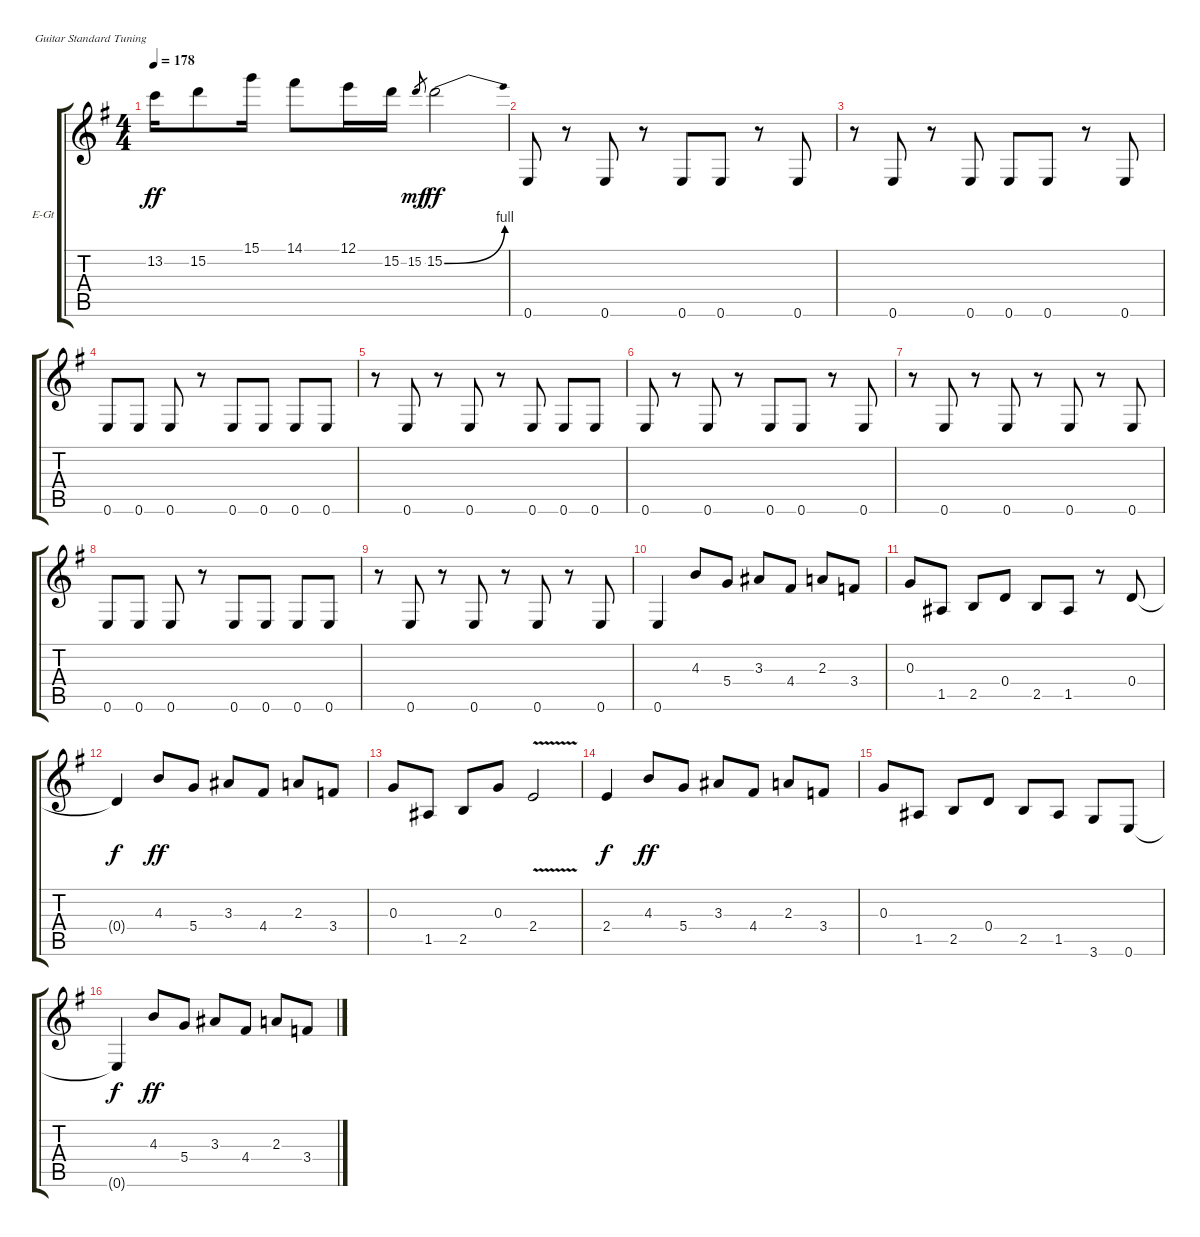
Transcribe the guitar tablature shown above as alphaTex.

\bracketExtendMode groupsimilarinstruments
\firstSystemTrackNameOrientation horizontal
\otherSystemsTrackNameOrientation horizontal
\track ("guitar 2" "E-Gt") {instrument distortionguitar}
\staff {score tabs}
\tuning (E4 B3 G3 D3 A2 E2)
\ts (4 4)
\tempo 178
\clef g2
\ks eminor
13.2.16{dy ff} 15.2.8 15.1.16 14.1.8 12.1.16 15.2.16 15.2.8{gr dy mf} 15.2{be (bend 0 0 60 4)}.2{dy ff} |
0.6.8 r.8 0.6.8 r.8 0.6.8 0.6.8 r.8 0.6.8 |
r.8 0.6.8 r.8 0.6.8 0.6.8 0.6.8 r.8 0.6.8 |
0.6.8 0.6.8 0.6.8 r.8 0.6.8 0.6.8 0.6.8 0.6.8 |
r.8 0.6.8 r.8 0.6.8 r.8 0.6.8 0.6.8 0.6.8 |
0.6.8 r.8 0.6.8 r.8 0.6.8 0.6.8 r.8 0.6.8 |
r.8 0.6.8 r.8 0.6.8 r.8 0.6.8 r.8 0.6.8 |
0.6.8 0.6.8 0.6.8 r.8 0.6.8 0.6.8 0.6.8 0.6.8 |
r.8 0.6.8 r.8 0.6.8 r.8 0.6.8 r.8 0.6.8 |
0.6.4 4.3.8 5.4.8 3.3.8 4.4.8 2.3.8 3.4.8 |
0.3.8 1.5.8 2.5.8 0.4.8 2.5.8 1.5.8 r.8 0.4.8 |
0.4{t}.4{dy f} 4.3.8{dy ff} 5.4.8 3.3.8 4.4.8 2.3.8 3.4.8 |
0.3.8 1.5.8 2.5.8 0.3.8 2.4{v}.2 |
2.4.4{dy f} 4.3.8{dy ff} 5.4.8 3.3.8 4.4.8 2.3.8 3.4.8 |
0.3.8 1.5.8 2.5.8 0.4.8 2.5.8 1.5.8 3.6.8 0.6.8 |
0.6{t}.4{dy f} 4.3.8{dy ff} 5.4.8 3.3.8 4.4.8 2.3.8 3.4.8
